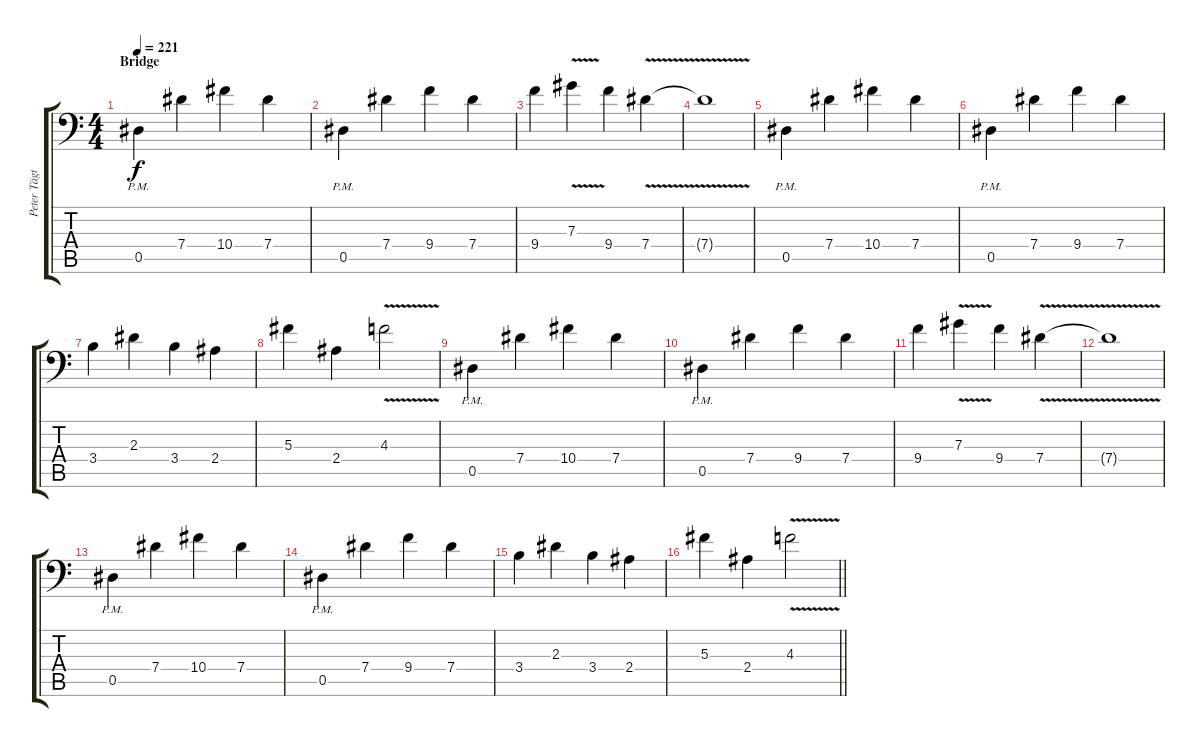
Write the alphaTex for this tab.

\track ("Peter Tägtgren " "Peter Tägt") {instrument distortionguitar}
\staff {score tabs}
\tuning (Bb3 F3 Db3 Ab2 Eb2 Bb1) {hide}
\ts (4 4)
\section ("" "Bridge")
\tempo 221
\clef f4
\ks c
0.5{pm}.4{dy f} 7.4.4 10.4.4 7.4.4 |
0.5{pm}.4 7.4.4 9.4.4 7.4.4 |
9.4.4 7.3{v}.4 9.4.4 7.4{v}.4 |
7.4{t}.1 |
0.5{pm}.4 7.4.4 10.4.4 7.4.4 |
0.5{pm}.4 7.4.4 9.4.4 7.4.4 |
3.4.4 2.3.4 3.4.4 2.4.4 |
5.3.4 2.4.4 4.3{v}.2 |
0.5{pm}.4 7.4.4 10.4.4 7.4.4 |
0.5{pm}.4 7.4.4 9.4.4 7.4.4 |
9.4.4 7.3{v}.4 9.4.4 7.4{v}.4 |
7.4{t}.1 |
0.5{pm}.4 7.4.4 10.4.4 7.4.4 |
0.5{pm}.4 7.4.4 9.4.4 7.4.4 |
3.4.4 2.3.4 3.4.4 2.4.4 |
\barLineRight lightlight
5.3.4 2.4.4 4.3{v}.2
